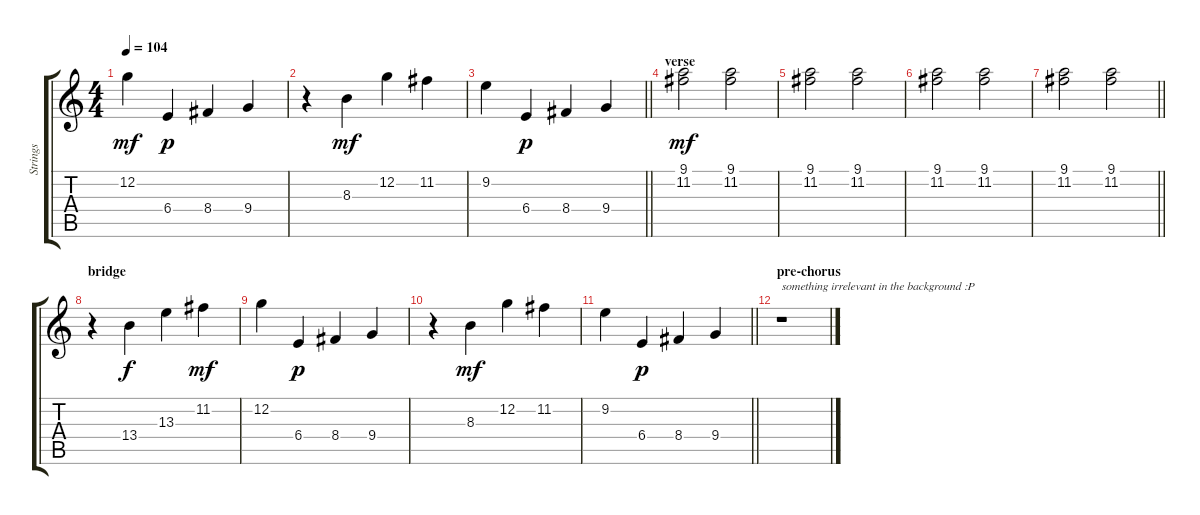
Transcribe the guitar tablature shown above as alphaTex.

\track ("Strings" "Strings") {instrument stringensemble1}
\staff {score tabs}
\tuning (C5 G4 Eb4 Bb3 F3 C3) {hide}
\ts (4 4)
\tempo 104
\clef g2
\ks c
12.2.4{dy mf} 6.4.4{dy p} 8.4.4 9.4.4 |
r.4 8.3.4{dy mf} 12.2.4 11.2.4 |
\barLineRight lightlight
9.2.4 6.4.4{dy p} 8.4.4 9.4.4 |
\section ("" "verse")
(9.1 11.2).2{dy mf volume 7} (9.1 11.2).2 |
(9.1 11.2).2 (9.1 11.2).2 |
(9.1 11.2).2 (9.1 11.2).2 |
\barLineRight lightlight
(9.1 11.2).2 (9.1 11.2).2 |
\section ("" "bridge")
r.4 13.4.4{dy f volume 9} 13.3.4 11.2.4{dy mf} |
12.2.4 6.4.4{dy p} 8.4.4 9.4.4 |
r.4 8.3.4{dy mf} 12.2.4 11.2.4 |
\barLineRight lightlight
9.2.4 6.4.4{dy p} 8.4.4 9.4.4 |
\section ("" "pre-chorus")
r.1{txt "something irrelevant in the background :P"}
